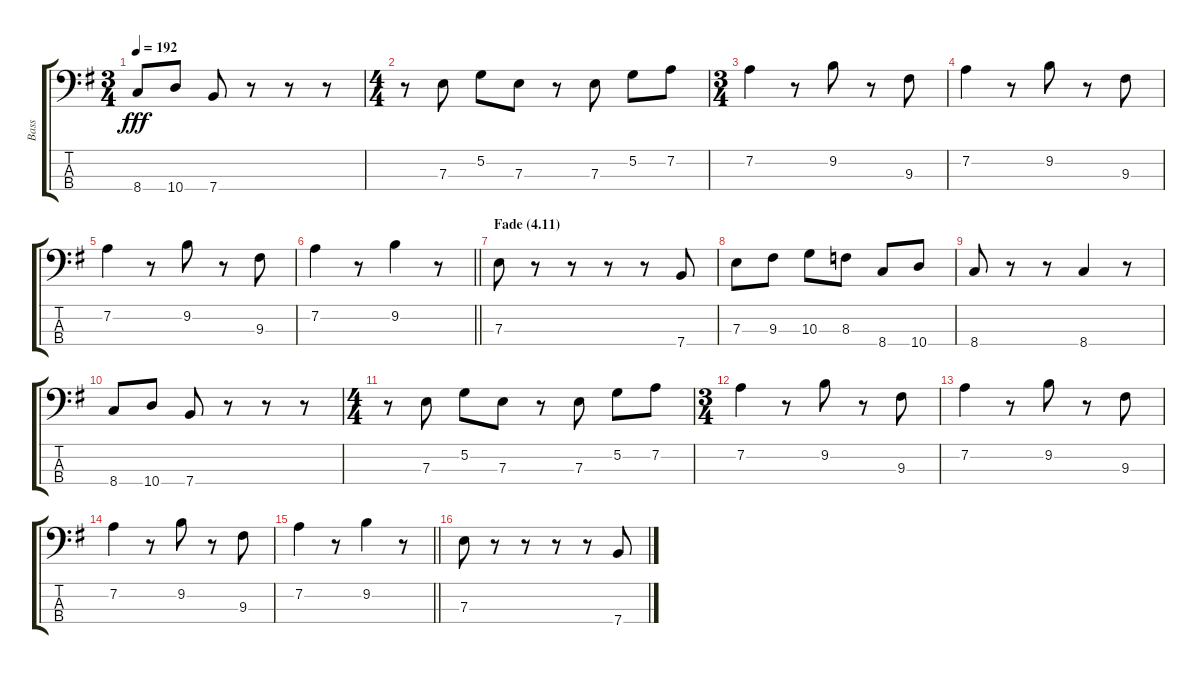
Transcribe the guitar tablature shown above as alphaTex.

\track ("Bass" "Bass") {instrument electricbasspick}
\staff {score tabs}
\tuning (G2 D2 A1 E1) {hide}
\ts (3 4)
\tempo 192
\clef f4
\ks g
8.4.8{dy fff} 10.4.8 7.4.8 r.8 r.8 r.8 |
\ts (4 4)
r.8 7.3.8 5.2.8 7.3.8 r.8 7.3.8 5.2.8 7.2.8 |
\ts (3 4)
7.2.4 r.8 9.2.8 r.8 9.3.8 |
7.2.4 r.8 9.2.8 r.8 9.3.8 |
7.2.4 r.8 9.2.8 r.8 9.3.8 |
\barLineRight lightlight
7.2.4 r.8 9.2.4 r.8 |
\section ("" "Fade (4.11)")
7.3.8 r.8 r.8 r.8 r.8 7.4.8 |
7.3.8 9.3.8 10.3.8 8.3.8 8.4.8 10.4.8 |
8.4.8 r.8 r.8 8.4.4 r.8 |
8.4.8 10.4.8 7.4.8 r.8 r.8 r.8 |
\ts (4 4)
r.8 7.3.8 5.2.8 7.3.8 r.8 7.3.8 5.2.8 7.2.8 |
\ts (3 4)
7.2.4 r.8 9.2.8 r.8 9.3.8 |
7.2.4 r.8 9.2.8 r.8 9.3.8 |
7.2.4 r.8 9.2.8 r.8 9.3.8 |
\barLineRight lightlight
7.2.4 r.8 9.2.4 r.8 |
7.3.8 r.8 r.8 r.8 r.8 7.4.8
